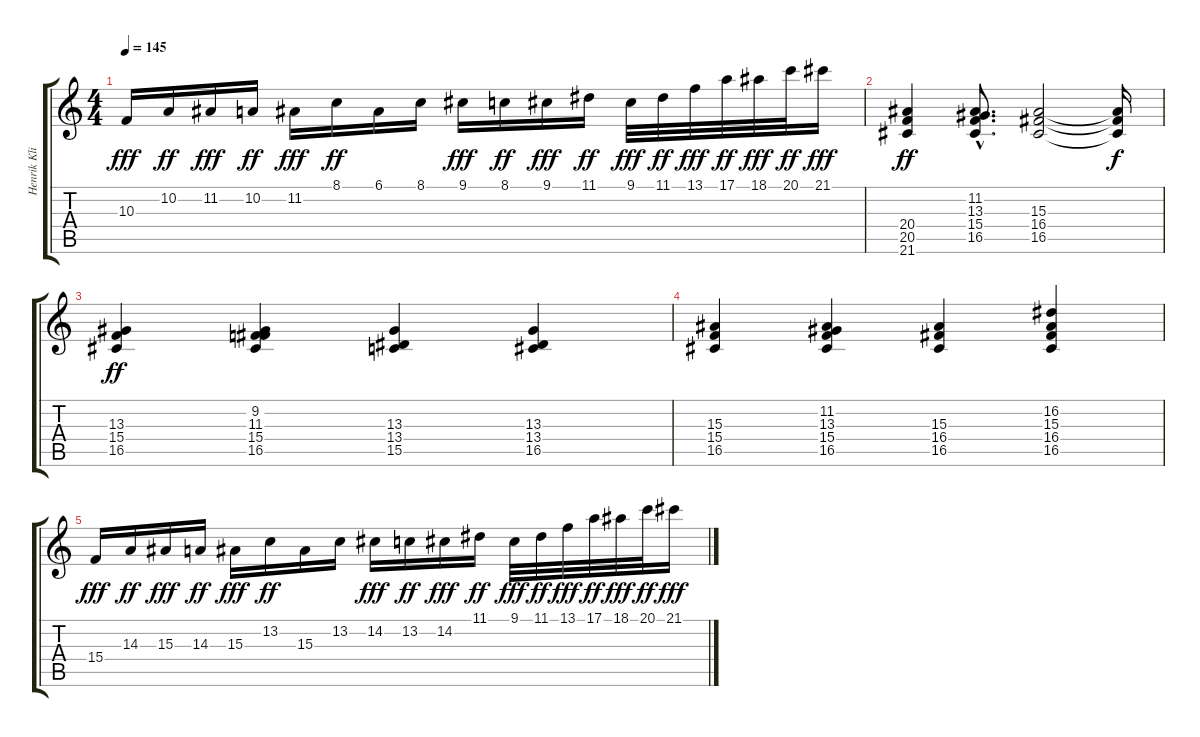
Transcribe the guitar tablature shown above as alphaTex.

\track ("Henrik Klingenberg" "Henrik Kli") {instrument harpsichord}
\staff {score tabs}
\tuning (E4 B3 G3 D3 A2 E2) {hide}
\ts (4 4)
\tempo 145
\clef g2
\ks c
10.3.16{dy fff} 10.2.16{dy ff} 11.2.16{dy fff} 10.2.16{dy ff} 11.2.16{dy fff} 8.1.16{dy ff} 6.1.16 8.1.16 9.1.16{dy fff} 8.1.16{dy ff} 9.1.16{dy fff} 11.1.16{dy ff} 9.1.32{dy fff} 11.1.32{dy ff} 13.1.32{dy fff} 17.1.32{dy ff} 18.1.32{dy fff} 20.1.32{dy ff} 21.1.16{dy fff} |
(20.4 20.5 21.6).4{dy ff} (11.2{hac} 13.3{hac} 15.4{hac} 16.5{hac}).8{d} (15.3 16.4 16.5).2 (15.3{t} 16.4{t} 16.5{t}).16{dy f} |
(13.3 15.4 16.5).4{dy ff volume 0} (9.2 11.3 15.4 16.5).4 (13.3 13.4 15.5).4 (13.3 13.4 16.5).4 |
(15.3 15.4 16.5).4 (11.2 13.3 15.4 16.5).4 (15.3 16.4 16.5).4 (16.2 15.3 16.4 16.5).4 |
15.4.16{dy fff} 14.3.16{dy ff} 15.3.16{dy fff} 14.3.16{dy ff} 15.3.16{dy fff} 13.2.16{dy ff} 15.3.16 13.2.16 14.2.16{dy fff} 13.2.16{dy ff} 14.2.16{dy fff} 11.1.16{dy ff} 9.1.32{dy fff} 11.1.32{dy ff} 13.1.32{dy fff} 17.1.32{dy ff} 18.1.32{dy fff} 20.1.32{dy ff} 21.1.16{dy fff}
